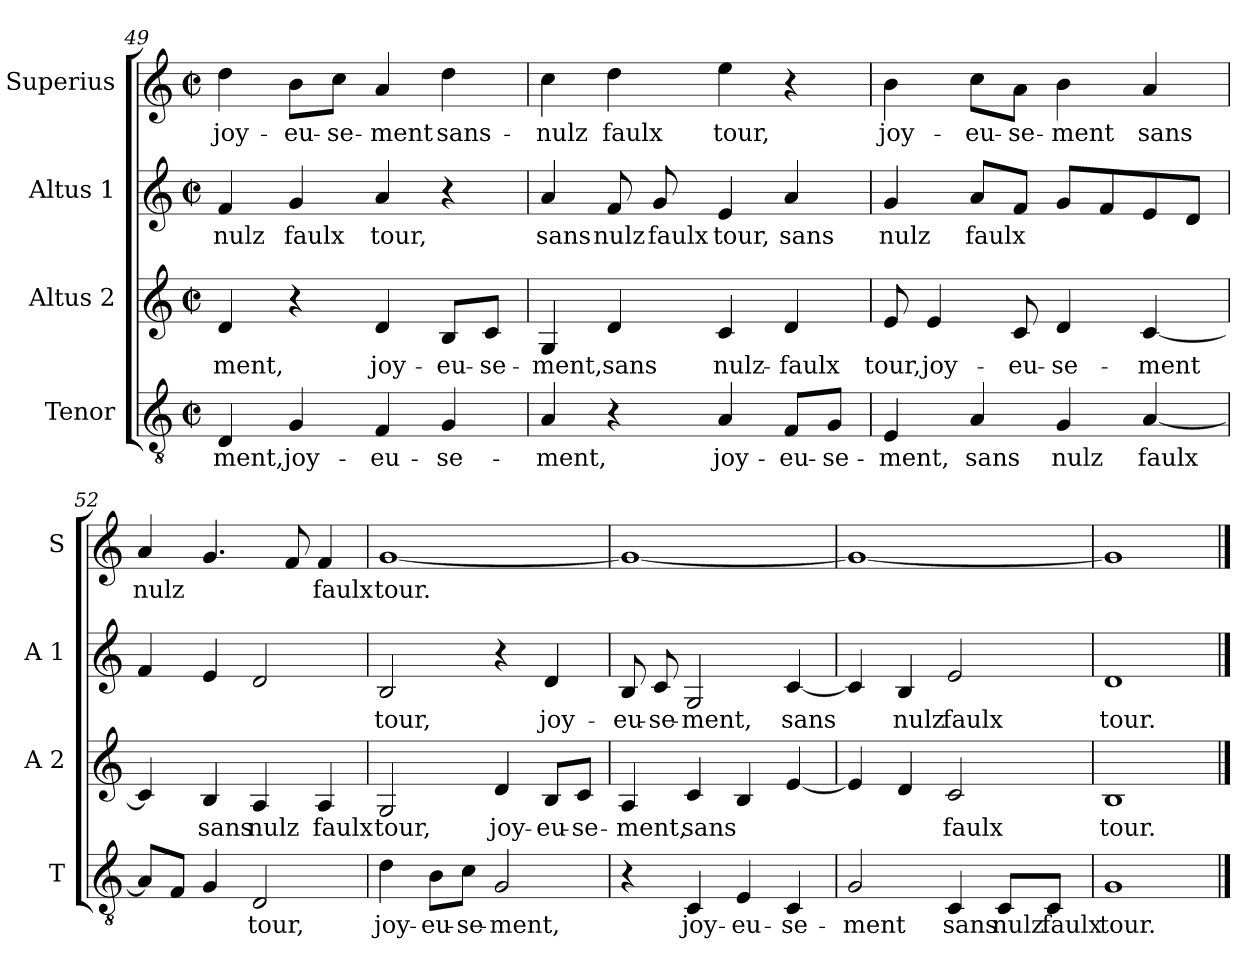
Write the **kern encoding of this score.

**kern	**text	**kern	**text	**kern	**text	**kern	**text
*part4	*part4	*part3	*part3	*part2	*part2	*part1	*part1
*staff4	*staff4	*staff3	*staff3	*staff2	*staff2	*staff1	*staff1
*I"Tenor	*	*I"Altus 2	*	*I"Altus 1	*	*I"Superius	*
*I'T	*	*I'A 2	*	*I'A 1	*	*I'S	*
!!LO:LB:g=z
*clefGv2	*	*clefG2	*	*clefG2	*	*clefG2	*
*k[]	*	*k[]	*	*k[]	*	*k[]	*
*C:	*	*C:	*	*C:	*	*C:	*
*M2/2	*	*M2/2	*	*M2/2	*	*M2/2	*
*met(c|)	*	*met(c|)	*	*met(c|)	*	*met(c|)	*
=49	=49	=49	=49	=49	=49	=49	=49
4D/	-ment,	4d/	-ment,	4f/	nulz	4dd\	joy-
4G/	joy-	4r	.	4g/	faulx	8b\L	-eu-
.	.	.	.	.	.	8cc\J	-se-
4F/	-eu-	4d/	joy-	4a/	tour,	4a/	-ment
4G/	-se-	8B/L	-eu-	4r	.	4dd\	sans-
.	.	8c/J	-se-	.	.	.	.
=50	=50	=50	=50	=50	=50	=50	=50
4A/	-ment,	4G/	-ment,	4a/	sans	4cc\	-nulz
4r	.	4d/	sans	8f/	nulz	4dd\	faulx
.	.	.	.	8g/	faulx	.	.
4A/	joy-	4c/	nulz-	4e/	tour,	4ee\	tour,
8F/L	-eu-	4d/	-faulx	4a/	sans	4r	.
8G/J	-se-	.	.	.	.	.	.
=51	=51	=51	=51	=51	=51	=51	=51
4E/	-ment,	8e/	tour,	4g/	nulz	4b\	joy-
.	.	4e/	joy-	.	.	.	.
4A/	sans	.	.	8a/L	faulx	8cc\L	-eu-
.	.	8c/	-eu-	8f/J	.	8a\J	-se-
4G/	nulz	4d/	-se-	8g/L	.	4b\	-ment
.	.	.	.	8f/	.	.	.
[4A/	faulx	[4c/	-ment	8e/	.	4a/	sans
.	.	.	.	8d/J	.	.	.
=52	=52	=52	=52	=52	=52	=52	=52
8A/L]	.	4c/]	.	4f/	.	4a/	nulz
8F/J	.	.	.	.	.	.	.
4G/	.	4B/	sans	4e/	.	4.g/	.
2D/	tour,	4A/	nulz	2d/	.	.	.
.	.	.	.	.	.	8f/	.
.	.	4A/	faulx	.	.	4f/	faulx
!!LO:LB:g=z
=53	=53	=53	=53	=53	=53	=53	=53
4d\	joy-	2G/	tour,	2B/	tour,	[1g	tour.
8B\L	-eu-	.	.	.	.	.	.
8c\J	-se-	.	.	.	.	.	.
2G/	-ment,	4d/	joy-	4r	.	.	.
.	.	8B/L	-eu-	4d/	joy-	.	.
.	.	8c/J	-se-	.	.	.	.
=54	=54	=54	=54	=54	=54	=54	=54
4r	.	4A/	-ment,	8B/	-eu-	1g_	.
.	.	.	.	8c/	-se-	.	.
4C/	joy-	4c/	sans	2G/	-ment,	.	.
4E/	-eu-	4B/	.	.	.	.	.
4C/	-se-	[4e/	.	[4c/	sans	.	.
=55	=55	=55	=55	=55	=55	=55	=55
2G/	-ment	4e/]	.	4c/]	.	1g_	.
.	.	4d/	.	4B/	nulz	.	.
4C/	sans	2c/	faulx	2e/	faulx	.	.
8C/L	nulz	.	.	.	.	.	.
8C/J	faulx	.	.	.	.	.	.
=56	=56	=56	=56	=56	=56	=56	=56
1G	tour.	1B	tour.	1d	tour.	1g]	.
==	==	==	==	==	==	==	==
*-	*-	*-	*-	*-	*-	*-	*-
